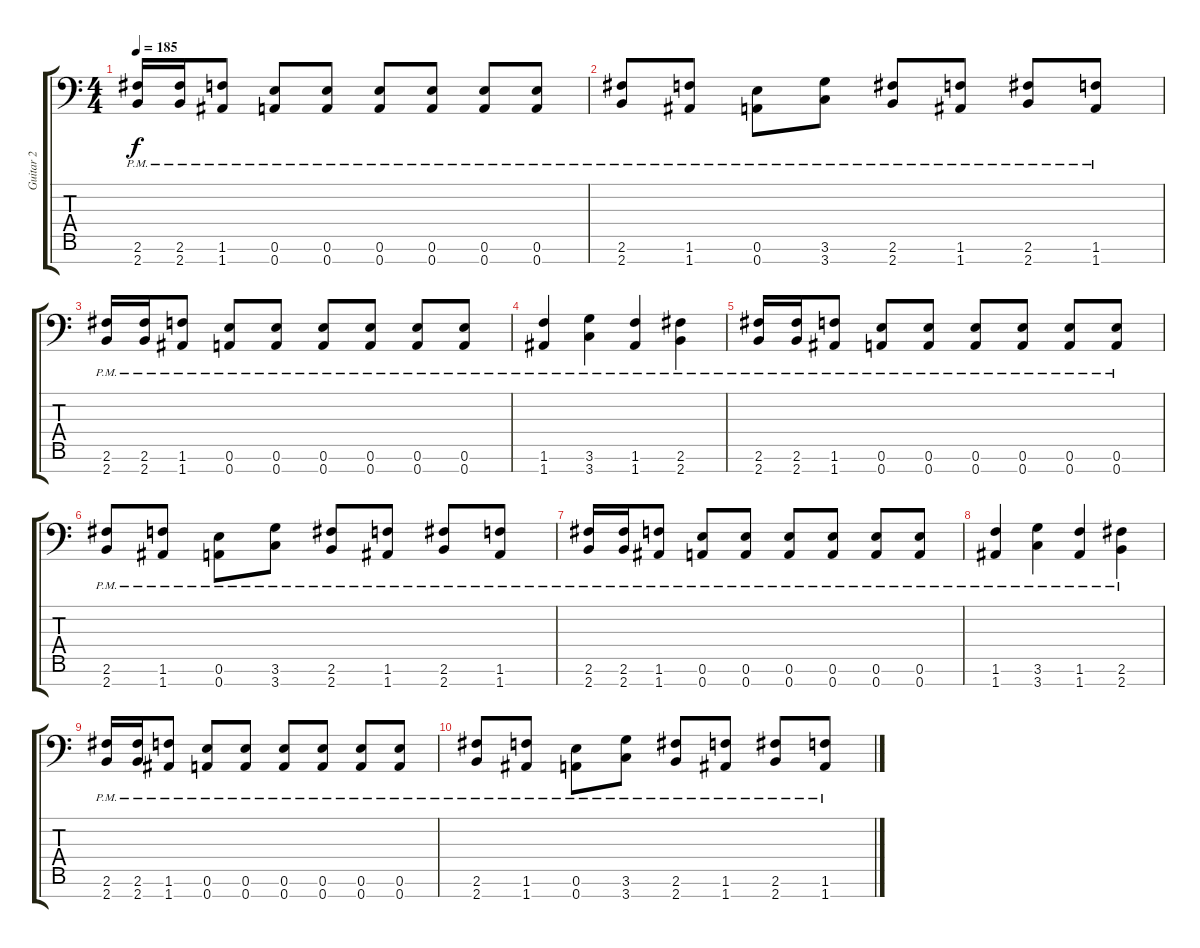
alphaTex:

\track ("Guitar 2" "Guitar 2") {instrument distortionguitar}
\staff {score tabs}
\tuning (E4 B3 G3 D3 A2 E2 A1) {hide}
\ts (4 4)
\tempo 185
\clef f4
\ks c
(2.6{pm} 2.7{pm}).16{dy f} (2.6{pm} 2.7{pm}).16 (1.6{pm} 1.7{pm}).8 (0.6{pm} 0.7{pm}).8 (0.6{pm} 0.7{pm}).8 (0.6{pm} 0.7{pm}).8 (0.6{pm} 0.7{pm}).8 (0.6{pm} 0.7{pm}).8 (0.6{pm} 0.7{pm}).8 |
(2.6{pm} 2.7{pm}).8 (1.6{pm} 1.7{pm}).8 (0.6{pm} 0.7{pm}).8 (3.6{pm} 3.7{pm}).8 (2.6{pm} 2.7{pm}).8 (1.6{pm} 1.7{pm}).8 (2.6{pm} 2.7{pm}).8 (1.6{pm} 1.7{pm}).8 |
(2.6{pm} 2.7{pm}).16 (2.6{pm} 2.7{pm}).16 (1.6{pm} 1.7{pm}).8 (0.6{pm} 0.7{pm}).8 (0.6{pm} 0.7{pm}).8 (0.6{pm} 0.7{pm}).8 (0.6{pm} 0.7{pm}).8 (0.6{pm} 0.7{pm}).8 (0.6{pm} 0.7{pm}).8 |
(1.6{pm} 1.7{pm}).4 (3.6{pm} 3.7{pm}).4 (1.6{pm} 1.7{pm}).4 (2.6{pm} 2.7{pm}).4 |
(2.6{pm} 2.7{pm}).16 (2.6{pm} 2.7{pm}).16 (1.6{pm} 1.7{pm}).8 (0.6{pm} 0.7{pm}).8 (0.6{pm} 0.7{pm}).8 (0.6{pm} 0.7{pm}).8 (0.6{pm} 0.7{pm}).8 (0.6{pm} 0.7{pm}).8 (0.6{pm} 0.7{pm}).8 |
(2.6{pm} 2.7{pm}).8 (1.6{pm} 1.7{pm}).8 (0.6{pm} 0.7{pm}).8 (3.6{pm} 3.7{pm}).8 (2.6{pm} 2.7{pm}).8 (1.6{pm} 1.7{pm}).8 (2.6{pm} 2.7{pm}).8 (1.6{pm} 1.7{pm}).8 |
(2.6{pm} 2.7{pm}).16 (2.6{pm} 2.7{pm}).16 (1.6{pm} 1.7{pm}).8 (0.6{pm} 0.7{pm}).8 (0.6{pm} 0.7{pm}).8 (0.6{pm} 0.7{pm}).8 (0.6{pm} 0.7{pm}).8 (0.6{pm} 0.7{pm}).8 (0.6{pm} 0.7{pm}).8 |
(1.6{pm} 1.7{pm}).4 (3.6{pm} 3.7{pm}).4 (1.6{pm} 1.7{pm}).4 (2.6{pm} 2.7{pm}).4 |
(2.6{pm} 2.7{pm}).16 (2.6{pm} 2.7{pm}).16 (1.6{pm} 1.7{pm}).8 (0.6{pm} 0.7{pm}).8 (0.6{pm} 0.7{pm}).8 (0.6{pm} 0.7{pm}).8 (0.6{pm} 0.7{pm}).8 (0.6{pm} 0.7{pm}).8 (0.6{pm} 0.7{pm}).8 |
(2.6{pm} 2.7{pm}).8 (1.6{pm} 1.7{pm}).8 (0.6{pm} 0.7{pm}).8 (3.6{pm} 3.7{pm}).8 (2.6{pm} 2.7{pm}).8 (1.6{pm} 1.7{pm}).8 (2.6{pm} 2.7{pm}).8 (1.6{pm} 1.7{pm}).8
